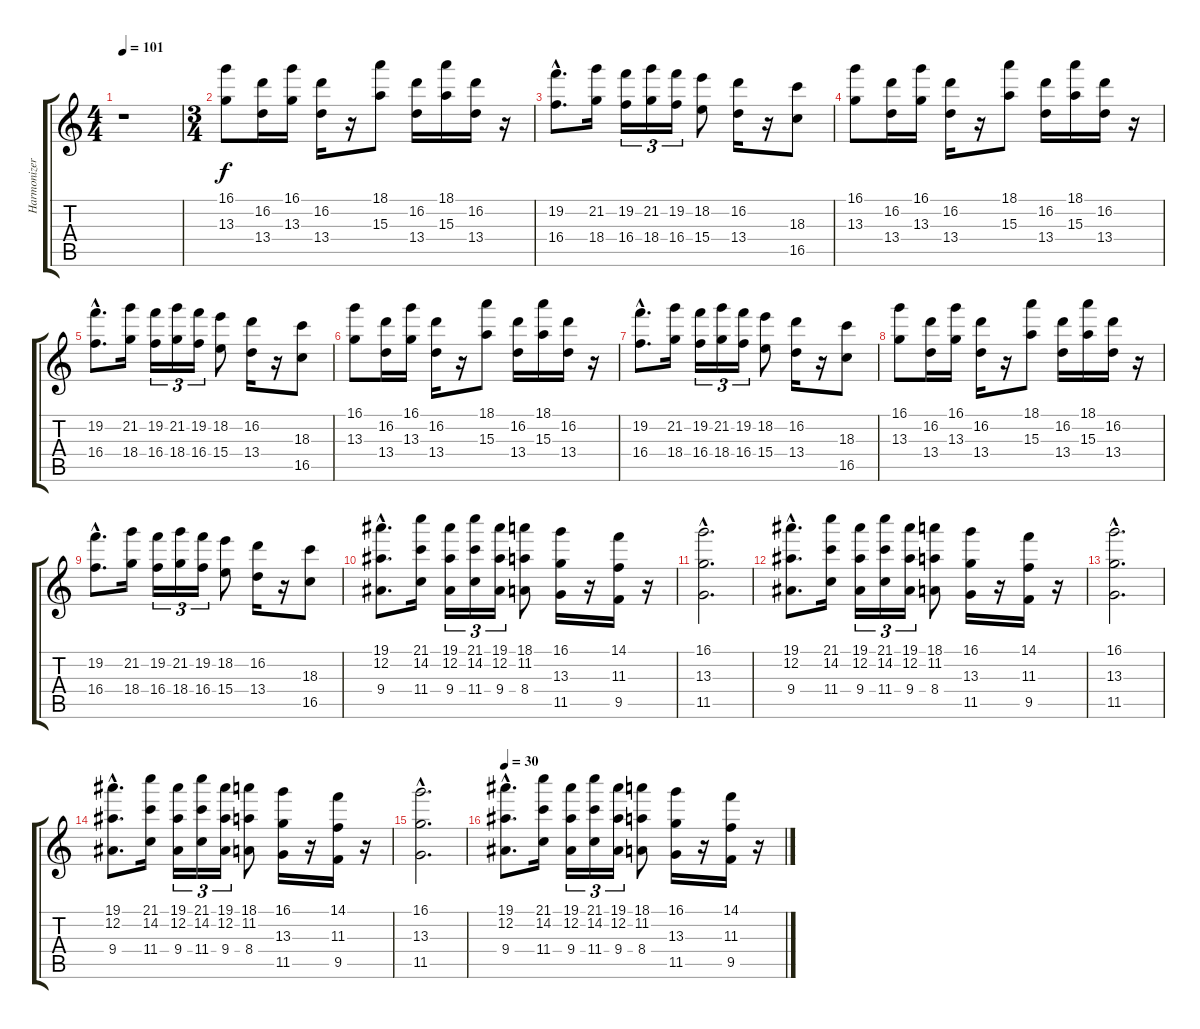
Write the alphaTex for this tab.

\track ("Harmonizer for Lead Guitar" "Harmonizer") {instrument distortionguitar}
\staff {score tabs}
\tuning (Eb4 Bb3 Gb3 Db3 Ab2 Eb2) {hide}
\ts (4 4)
\tempo 101
\clef g2
\ks c
r.1{dy f} |
\ts (3 4)
(16.1 13.3).8 (16.2 13.4).16 (16.1 13.3).16 (16.2 13.4).16 r.16 (18.1 15.3).8 (16.2 13.4).16 (18.1 15.3).16 (16.2 13.4).16 r.16 |
(19.2{hac} 16.4{hac}).8{d} (21.2 18.4).16 (19.2 16.4).16{tu (3 2)} (21.2 18.4).16{tu (3 2)} (19.2 16.4).16{tu (3 2)} (18.2 15.4).8 (16.2 13.4).16 r.16 (18.3 16.5).8 |
(16.1 13.3).8 (16.2 13.4).16 (16.1 13.3).16 (16.2 13.4).16 r.16 (18.1 15.3).8 (16.2 13.4).16 (18.1 15.3).16 (16.2 13.4).16 r.16 |
(19.2{hac} 16.4{hac}).8{d} (21.2 18.4).16 (19.2 16.4).16{tu (3 2)} (21.2 18.4).16{tu (3 2)} (19.2 16.4).16{tu (3 2)} (18.2 15.4).8 (16.2 13.4).16 r.16 (18.3 16.5).8 |
(16.1 13.3).8 (16.2 13.4).16 (16.1 13.3).16 (16.2 13.4).16 r.16 (18.1 15.3).8 (16.2 13.4).16 (18.1 15.3).16 (16.2 13.4).16 r.16 |
(19.2{hac} 16.4{hac}).8{d} (21.2 18.4).16 (19.2 16.4).16{tu (3 2)} (21.2 18.4).16{tu (3 2)} (19.2 16.4).16{tu (3 2)} (18.2 15.4).8 (16.2 13.4).16 r.16 (18.3 16.5).8 |
(16.1 13.3).8 (16.2 13.4).16 (16.1 13.3).16 (16.2 13.4).16 r.16 (18.1 15.3).8 (16.2 13.4).16 (18.1 15.3).16 (16.2 13.4).16 r.16 |
(19.2{hac} 16.4{hac}).8{d} (21.2 18.4).16 (19.2 16.4).16{tu (3 2)} (21.2 18.4).16{tu (3 2)} (19.2 16.4).16{tu (3 2)} (18.2 15.4).8 (16.2 13.4).16 r.16 (18.3 16.5).8 |
(19.1{hac} 12.2{hac} 9.4{hac}).8{d} (21.1 14.2 11.4).16 (19.1 12.2 9.4).16{tu (3 2)} (21.1 14.2 11.4).16{tu (3 2)} (19.1 12.2 9.4).16{tu (3 2)} (18.1 11.2 8.4).8 (16.1 13.3 11.5).16 r.16 (14.1 11.3 9.5).16 r.16 |
(16.1{hac} 13.3{hac} 11.5{hac}).2{d} |
(19.1{hac} 12.2{hac} 9.4{hac}).8{d} (21.1 14.2 11.4).16 (19.1 12.2 9.4).16{tu (3 2)} (21.1 14.2 11.4).16{tu (3 2)} (19.1 12.2 9.4).16{tu (3 2)} (18.1 11.2 8.4).8 (16.1 13.3 11.5).16 r.16 (14.1 11.3 9.5).16 r.16 |
(16.1{hac} 13.3{hac} 11.5{hac}).2{d} |
(19.1{hac} 12.2{hac} 9.4{hac}).8{d} (21.1 14.2 11.4).16 (19.1 12.2 9.4).16{tu (3 2)} (21.1 14.2 11.4).16{tu (3 2)} (19.1 12.2 9.4).16{tu (3 2)} (18.1 11.2 8.4).8 (16.1 13.3 11.5).16 r.16 (14.1 11.3 9.5).16 r.16 |
(16.1{hac} 13.3{hac} 11.5{hac}).2{d} |
\tempo 30
(19.1{hac} 12.2{hac} 9.4{hac}).8{d} (21.1 14.2 11.4).16 (19.1 12.2 9.4).16{tu (3 2)} (21.1 14.2 11.4).16{tu (3 2)} (19.1 12.2 9.4).16{tu (3 2)} (18.1 11.2 8.4).8 (16.1 13.3 11.5).16 r.16 (14.1 11.3 9.5).16 r.16
